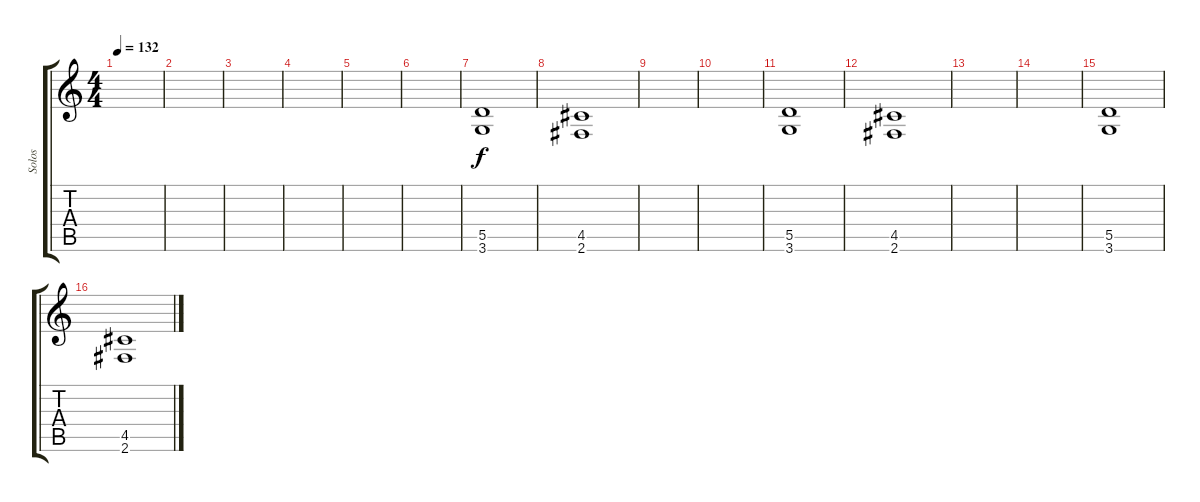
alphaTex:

\track ("Solos" "Solos") {instrument distortionguitar}
\staff {score tabs}
\tuning (E4 B3 G3 D3 A2 E2) {hide}
\ts (4 4)
\tempo 132
\clef g2
\ks c
|
|
|
|
|
|
(5.5 3.6).1 |
(4.5 2.6).1 |
|
|
(5.5 3.6).1 |
(4.5 2.6).1 |
|
|
(5.5 3.6).1 |
(4.5 2.6).1
